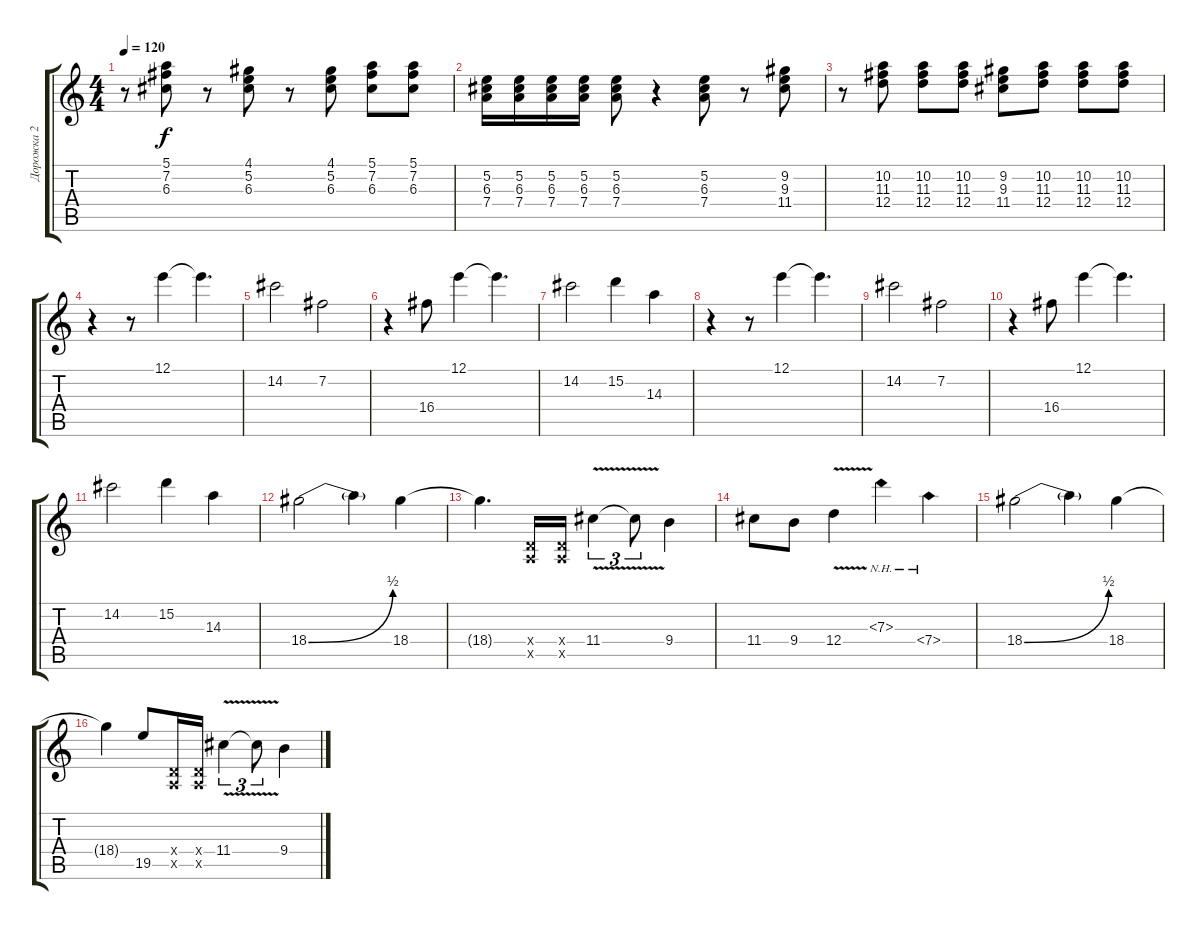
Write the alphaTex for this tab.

\track ("Дорожка 2" "Дорожка 2") {instrument overdrivenguitar}
\staff {score tabs}
\tuning (E4 B3 G3 D3 A2 D2) {hide}
\ts (4 4)
\tempo 120
\clef g2
\ks c
r.8{dy f} (5.1 7.2 6.3).8 r.8 (4.1 5.2 6.3).8 r.8 (4.1 5.2 6.3).8 (5.1 7.2 6.3).8 (5.1 7.2 6.3).8 |
(5.2 6.3 7.4).16 (5.2 6.3 7.4).16 (5.2 6.3 7.4).16 (5.2 6.3 7.4).16 (5.2 6.3 7.4).8 r.4 (5.2 6.3 7.4).8 r.8 (9.2 9.3 11.4).8 |
r.8 (10.2 11.3 12.4).8 (10.2 11.3 12.4).8 (10.2 11.3 12.4).8 (9.2 9.3 11.4).8 (10.2 11.3 12.4).8 (10.2 11.3 12.4).8 (10.2 11.3 12.4).8 |
r.4 r.8 12.1.4 12.1{t}.4{d} |
14.2.2 7.2.2 |
r.4 16.4.8 12.1.4 12.1{t}.4{d} |
14.2.2 15.2.4 14.3.4 |
r.4 r.8 12.1.4 12.1{t}.4{d} |
14.2.2 7.2.2 |
r.4 16.4.8 12.1.4 12.1{t}.4{d} |
14.2.2 15.2.4 14.3.4 |
18.4{be (bend 0 0 60 2)}.2 18.4{t}.4 18.4.4 |
18.4{t}.4{d} (0.4{x} 0.5{x}).16 (0.4{x} 0.5{x}).16 11.4{v}.4{tu (3 2)} 11.4{t}.8{tu (3 2)} 9.4.4 |
11.4.8 9.4.8 12.4{v}.4 7.3{nh}.4 7.4{nh}.4 |
18.4{be (bend 0 0 60 2)}.2 18.4{t}.4 18.4.4 |
18.4{t}.4 19.5.8 (0.4{x} 0.5{x}).16 (0.4{x} 0.5{x}).16 11.4{v}.4{tu (3 2)} 11.4{t}.8{tu (3 2)} 9.4.4
